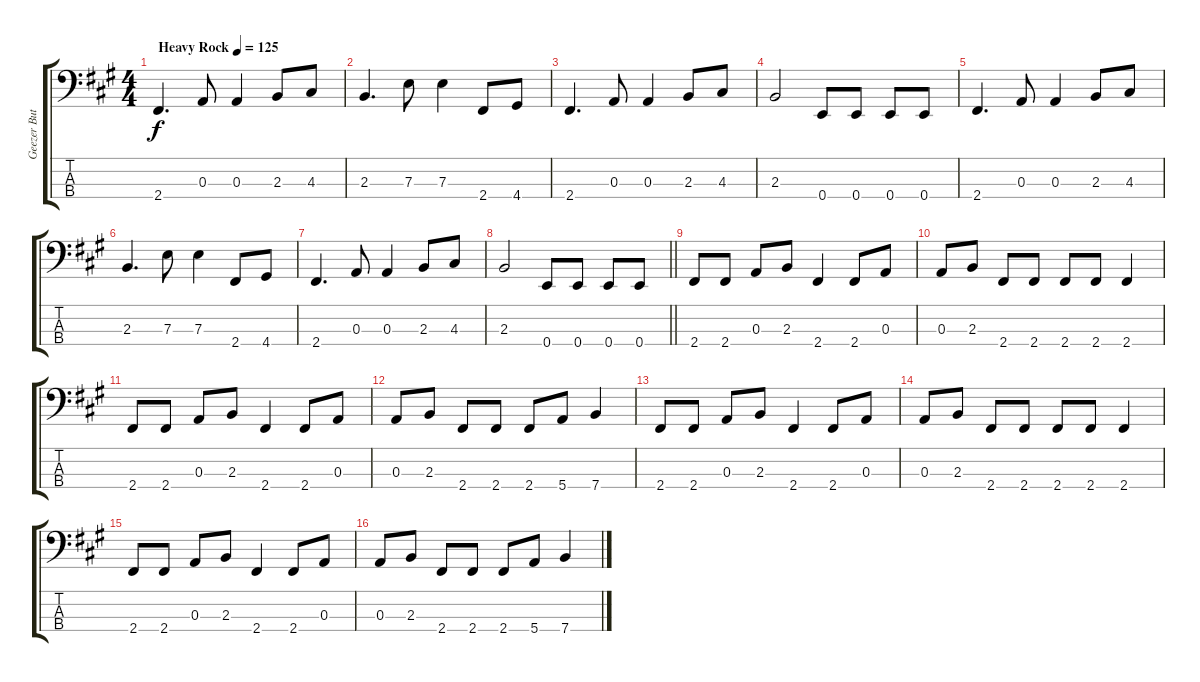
\track ("Geezer Butler" "Geezer But") {instrument electricbassfinger}
\staff {score tabs}
\tuning (G2 D2 A1 E1) {hide}
\ts (4 4)
\tempo (125 "Heavy Rock")
\clef f4
\ks a
2.4.4{d dy f instrument electricbassfinger} 0.3.8 0.3.4 2.3.8 4.3.8 |
2.3.4{d} 7.3.8 7.3.4 2.4.8 4.4.8 |
2.4.4{d} 0.3.8 0.3.4 2.3.8 4.3.8 |
2.3.2 0.4.8 0.4.8 0.4.8 0.4.8 |
2.4.4{d} 0.3.8 0.3.4 2.3.8 4.3.8 |
2.3.4{d} 7.3.8 7.3.4 2.4.8 4.4.8 |
2.4.4{d} 0.3.8 0.3.4 2.3.8 4.3.8 |
\barLineRight lightlight
2.3.2 0.4.8 0.4.8 0.4.8 0.4.8 |
2.4.8 2.4.8 0.3.8 2.3.8 2.4.4 2.4.8 0.3.8 |
0.3.8 2.3.8 2.4.8 2.4.8 2.4.8 2.4.8 2.4.4 |
2.4.8 2.4.8 0.3.8 2.3.8 2.4.4 2.4.8 0.3.8 |
0.3.8 2.3.8 2.4.8 2.4.8 2.4.8 5.4.8 7.4.4 |
2.4.8 2.4.8 0.3.8 2.3.8 2.4.4 2.4.8 0.3.8 |
0.3.8 2.3.8 2.4.8 2.4.8 2.4.8 2.4.8 2.4.4 |
2.4.8 2.4.8 0.3.8 2.3.8 2.4.4 2.4.8 0.3.8 |
0.3.8 2.3.8 2.4.8 2.4.8 2.4.8 5.4.8 7.4.4
